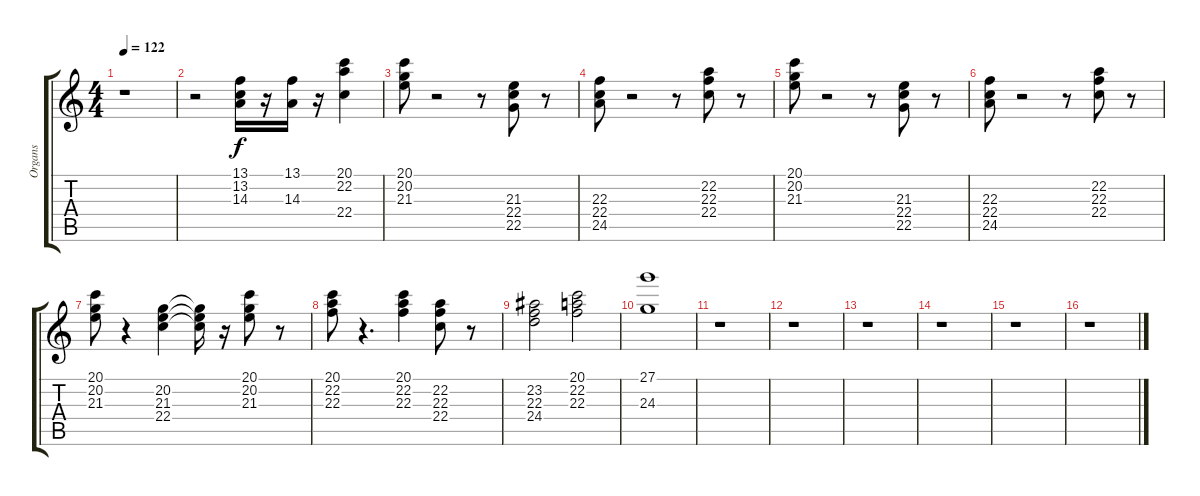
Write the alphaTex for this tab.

\track ("Organs" "Organs") {instrument drawbarorgan}
\staff {score tabs}
\tuning (E4 B3 G3 D3 A2 E2) {hide}
\ts (4 4)
\tempo 122
\clef g2
\ks c
r.1{dy f} |
r.2 (13.1 13.2 14.3).16 r.16 (13.1 14.3).16 r.16 (20.1 22.2 22.4).4 |
(20.1 20.2 21.3).8 r.2 r.8 (21.3 22.4 22.5).8 r.8 |
(22.3 22.4 24.5).8 r.2 r.8 (22.2 22.3 22.4).8 r.8 |
(20.1 20.2 21.3).8 r.2 r.8 (21.3 22.4 22.5).8 r.8 |
(22.3 22.4 24.5).8 r.2 r.8 (22.2 22.3 22.4).8 r.8 |
(20.1 20.2 21.3).8 r.4 (20.2 21.3 22.4).4 (20.2{t} 21.3{t} 22.4{t}).16 r.16 (20.1 20.2 21.3).8 r.8 |
(20.1 22.2 22.3).8 r.4{d} (20.1 22.2 22.3).4 (22.2 22.3 22.4).8 r.8 |
(23.2 22.3 24.4).2 (20.1 22.2 22.3).2 |
(27.1 24.3).1 |
r.1 |
r.1 |
r.1 |
r.1 |
r.1 |
r.1
